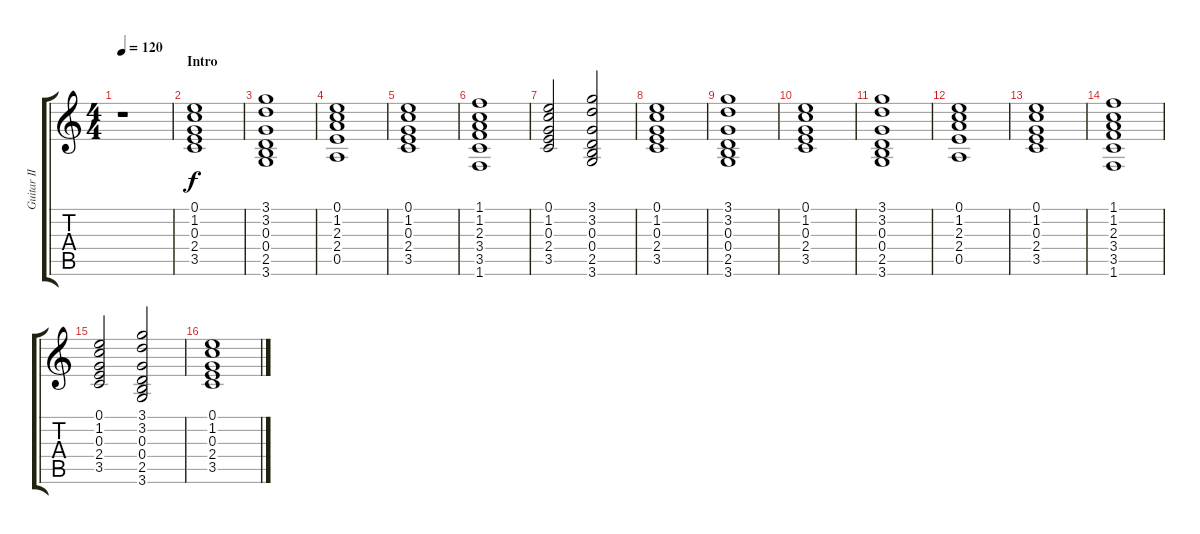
\track ("Guitar II" "Guitar II") {instrument electricguitarjazz}
\staff {score tabs}
\tuning (E4 B3 G3 D3 A2 E2) {hide}
\ts (4 4)
\tempo 120
\clef g2
\ks c
r.1{dy f instrument electricguitarjazz} |
\section ("" "Intro")
(0.1 1.2 0.3 2.4 3.5).1 |
(3.1 3.2 0.3 0.4 2.5 3.6).1 |
(0.1 1.2 2.3 2.4 0.5).1 |
(0.1 1.2 0.3 2.4 3.5).1 |
(1.1 1.2 2.3 3.4 3.5 1.6).1 |
(0.1 1.2 0.3 2.4 3.5).2 (3.1 3.2 0.3 0.4 2.5 3.6).2 |
(0.1 1.2 0.3 2.4 3.5).1 |
(3.1 3.2 0.3 0.4 2.5 3.6).1 |
(0.1 1.2 0.3 2.4 3.5).1 |
(3.1 3.2 0.3 0.4 2.5 3.6).1 |
(0.1 1.2 2.3 2.4 0.5).1 |
(0.1 1.2 0.3 2.4 3.5).1 |
(1.1 1.2 2.3 3.4 3.5 1.6).1 |
(0.1 1.2 0.3 2.4 3.5).2 (3.1 3.2 0.3 0.4 2.5 3.6).2 |
(0.1 1.2 0.3 2.4 3.5).1
